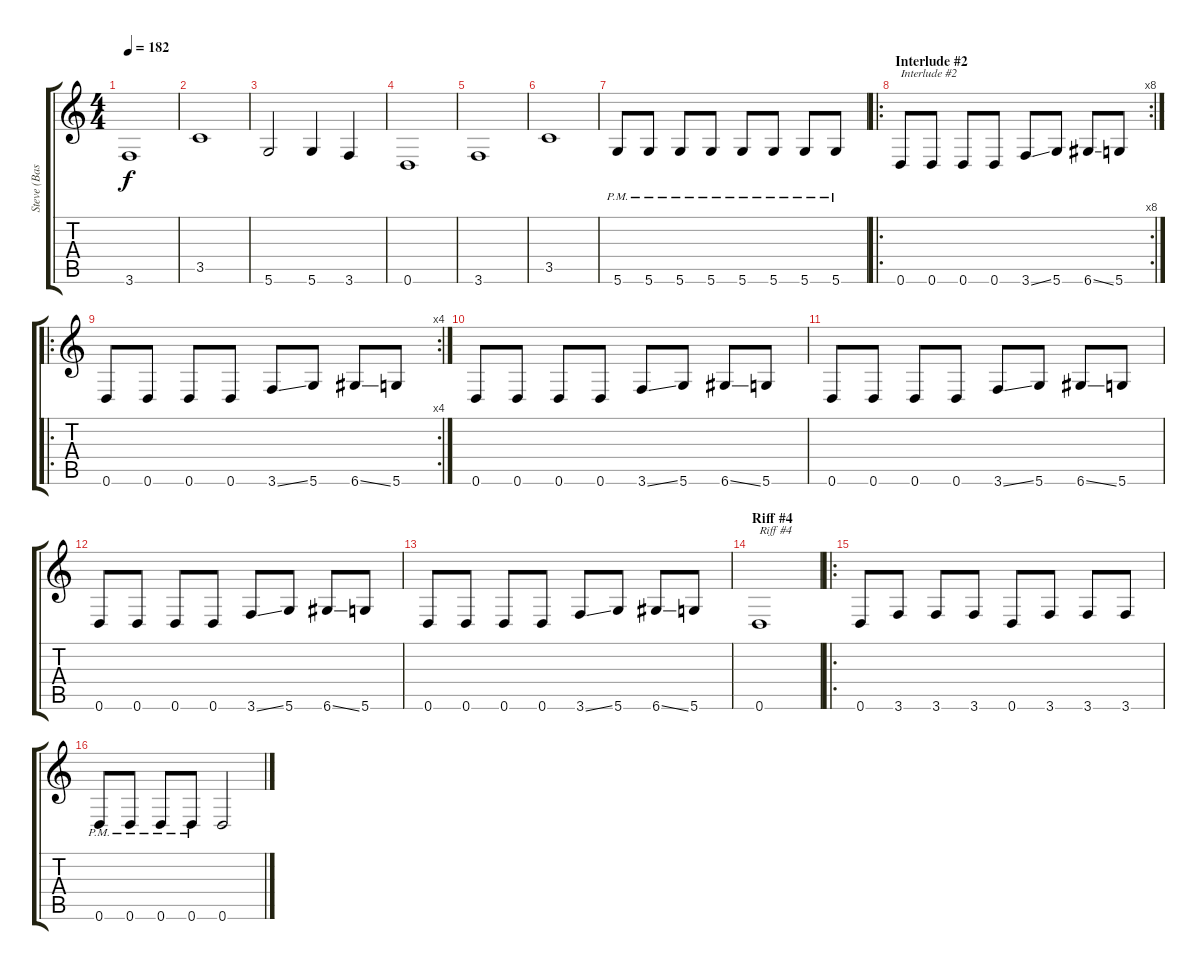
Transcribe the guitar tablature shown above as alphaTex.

\track ("Steve (Bass)" "Steve (Bas") {instrument acousticbass}
\staff {score tabs}
\tuning (E4 B3 G3 D3 A2 D2) {hide}
\ts (4 4)
\tempo 182
\clef g2
\ks c
3.6.1{dy f} |
3.5.1 |
5.6.2 5.6.4 3.6.4 |
0.6.1 |
3.6.1 |
3.5.1 |
5.6{pm}.8 5.6{pm}.8 5.6{pm}.8 5.6{pm}.8 5.6{pm}.8 5.6{pm}.8 5.6{pm}.8 5.6{pm}.8 |
\ro
\rc 8
\section ("" "Interlude #2")
0.6.8{txt "Interlude #2"} 0.6.8 0.6.8 0.6.8 3.6{ss}.8 5.6.8 6.6{ss}.8 5.6.8 |
\ro
\rc 4
0.6.8 0.6.8 0.6.8 0.6.8 3.6{ss}.8 5.6.8 6.6{ss}.8 5.6.8 |
0.6.8 0.6.8 0.6.8 0.6.8 3.6{ss}.8 5.6.8 6.6{ss}.8 5.6.8 |
0.6.8 0.6.8 0.6.8 0.6.8 3.6{ss}.8 5.6.8 6.6{ss}.8 5.6.8 |
0.6.8 0.6.8 0.6.8 0.6.8 3.6{ss}.8 5.6.8 6.6{ss}.8 5.6.8 |
0.6.8 0.6.8 0.6.8 0.6.8 3.6{ss}.8 5.6.8 6.6{ss}.8 5.6.8 |
\section ("" "Riff #4")
0.6.1{txt "Riff #4"} |
\ro
0.6.8 3.6.8 3.6.8 3.6.8 0.6.8 3.6.8 3.6.8 3.6.8 |
0.6{pm}.8 0.6{pm}.8 0.6{pm}.8 0.6{pm}.8 0.6.2
